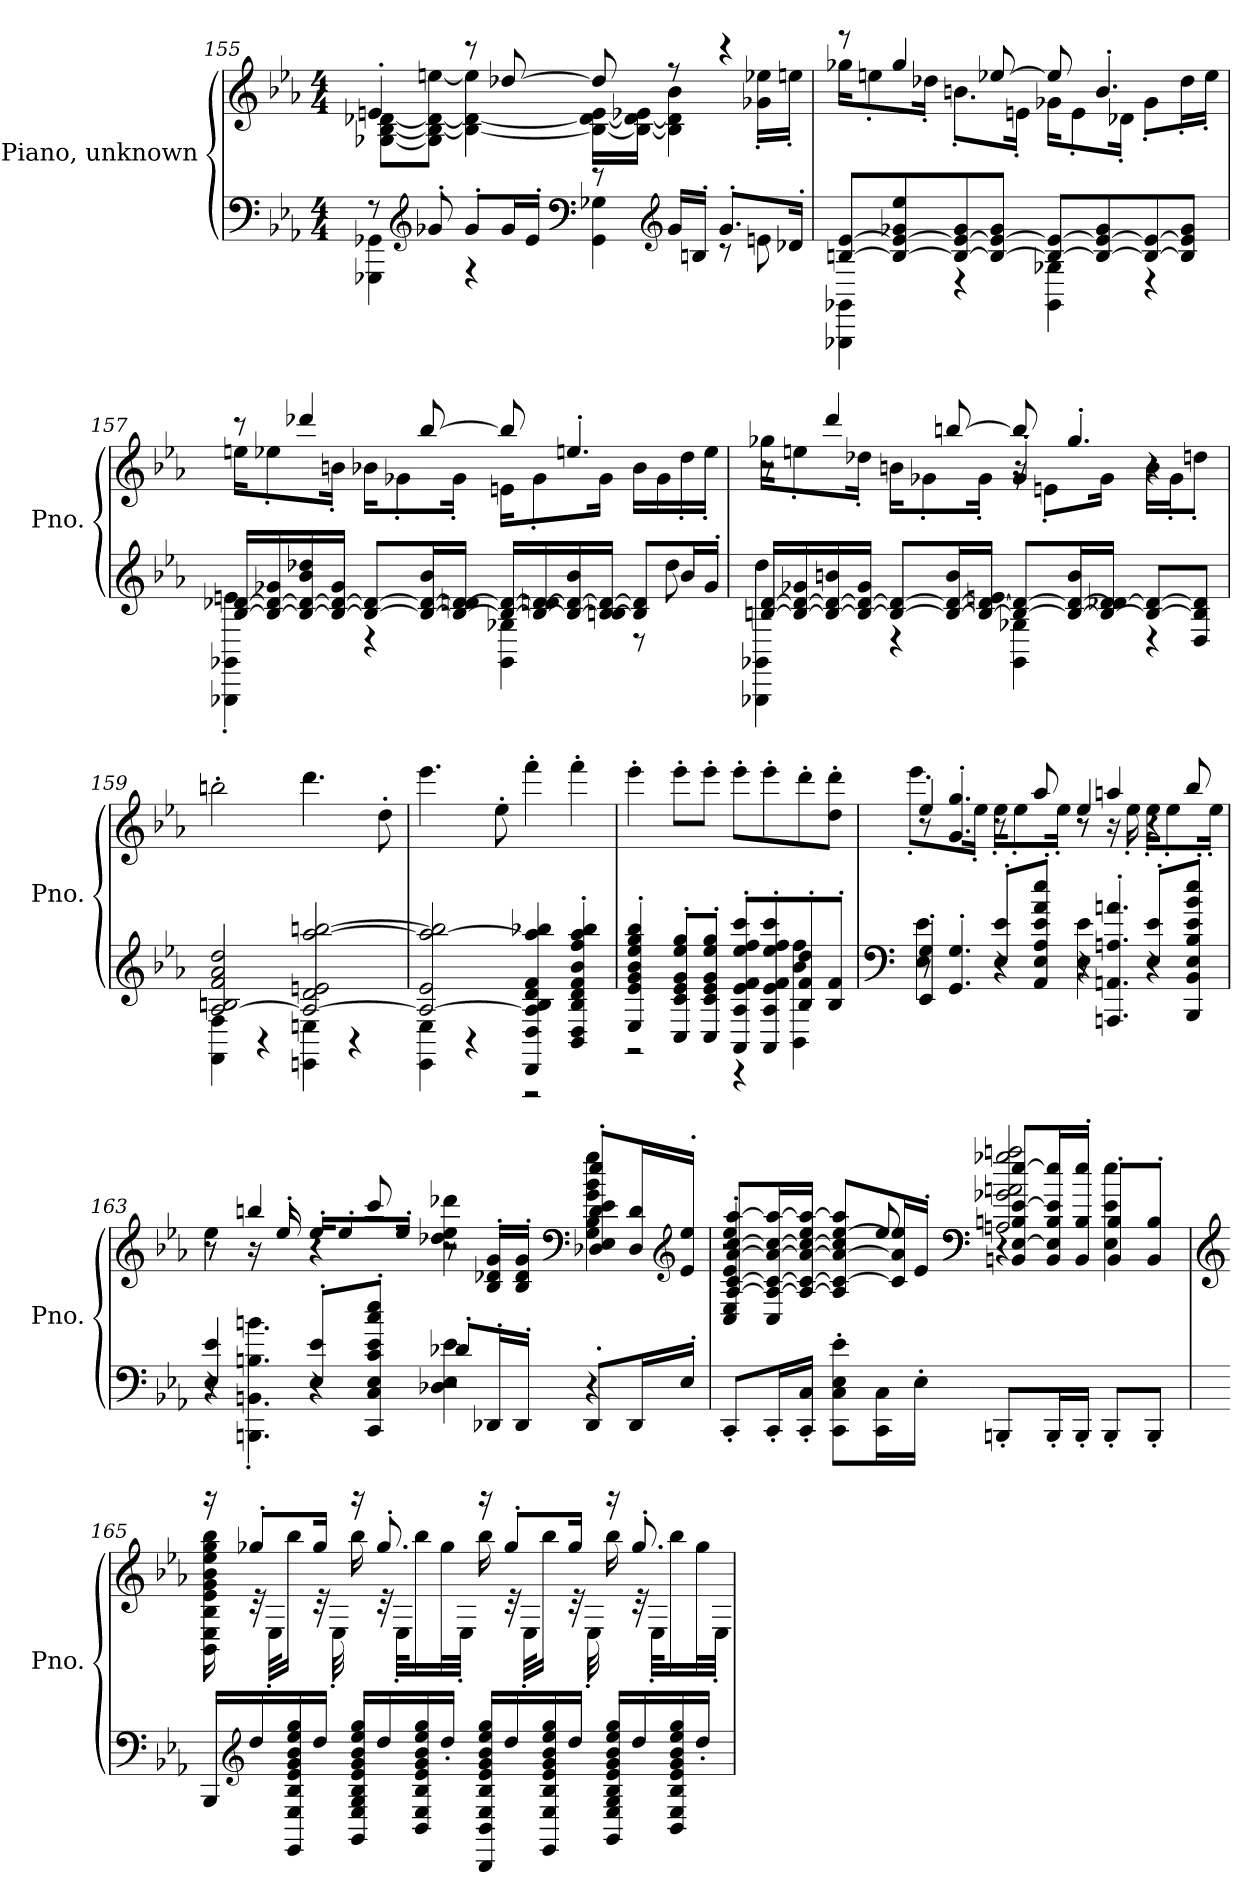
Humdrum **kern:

**kern	**kern
*part1	*part1
*staff2	*staff1
*I"Piano, unknown	*
*I'Pno.	*
*clefF4	*clefG2
*k[b-e-a-]	*k[b-e-a-]
*M4/4	*M4/4
=155	=155
*^	*^
8r	4GGG-X\ 4GG-X\	4en'/	[8G-X\ [8B-\ [8d-X\L
*clefG2	*	*	*
8g-X'/	.	.	8G-\] 8B-\_ 8d-\_ [8een\J
8g-'/L	4r	8r	4B-\_ 4d-\_ 4ee\]
16g-/L	.	[8dd-X/	.
16e-'/JJ	.	.	.
*clefF4	*	*	*
8r	4GG-\ 4G-X\	8dd-/]	16B-\_ 16d-\_ 16e\LL
.	.	.	16B-\_ 16d-\_ 16e-X\JJ
*clefG2	*	*	*
16g-/LL	.	8r	4B-\] 4d-\] 4b-\
16Bn'/JJ	.	.	.
8.g-'/L	8r	4r	.
.	8en\	.	16g-X\' 16ee-X\'LL
16d-X'/Jk	.	.	16een'\JJ
!!LO:PB:g=z	!!
=156	=156	=156	=156
[8Bn/ [8e-/L	4GGG-X\ 4GG-X\	8r	16gg-X\KL
.	.	.	8een'\
8B/_ 8e-/_ 8g-X/ 8ee-/	.	4gg-/	.
.	.	.	16dd-X'\Jk
8B/_ 8e-/_ 8g-/	4r	.	8.bn'\L
8B/_ 8e-/_ 8g-/J	.	[8ee-X/	.
.	.	.	16en'\Jk
8B/_ 8e-/_L	4GG-\ 4G-X\	8ee-/]	16g-X\KL
.	.	.	8e'\
8B/_ 8e-/_ 8g-/	.	4.b'/	.
.	.	.	16d-X'\Jk
8B/_ 8e-/_	4r	.	8g-'\L
8B/] 8e-/] 8g-/J	.	.	16dd-'\L
.	.	.	16ee-'\JJ
!!LO:LB:g=z	!!
=157	=157	=157	=157
[16B-/ [16d-X/LL	4GGG-X\' 4GG-X\' 4en\'	8r	16een\KL
16B-/_ 16d-/_ 16g-X/	.	.	8ee-X'\
16B-/_ 16d-/_ 16b-/ 16dd-X/	.	4ddd-X/	.
16B-/_ 16d-/_ 16g-/JJ	.	.	16bn'\Jk
8B-/_ 8d-/_L	4r	.	16b-X\KL
.	.	.	8g-X'\
16B-/_ 16d-/_ 16b-/L	.	[8bb-/	.
16B-/_ 16d-/_ 16dn/JJ	.	.	16g-'\Jk
16B-/_ 16d-/_LL	4GG-\ 4G-X\	8bb-/]	16en\KL
16B-/_ 16d-/_ 16dn/	.	.	8g-'\
16B-/_ 16d-/_ 16b-/	.	4.een'/	.
16B-/_ 16Bn/ 16d-/_JJ	.	.	16g-\Jk
8B-/] 8d-/]L	8r	.	16b-\LL
.	.	.	16g-\
16b-/L	8dd-\	.	16dd'\
16g-'/JJ	.	.	16ee'\JJ
!!LO:LB:g=z
=158	=158	=158	=158
*	*	*	*^
[16Bn/ [16d/LL	4GGG-X\ 4GG-X\ 4dd\	8r	16gg-X\KL	2r
16B/_ 16d/_ 16g-X/	.	.	8een'\	.
16B/_ 16d/_ 16bn/	.	4ddd/	.	.
16B/_ 16d/_ 16g-/JJ	.	.	16dd-X'\Jk	.
8B/_ 8d/_L	4r	.	16bn\KL	.
.	.	.	8g-X'\	.
16B/_ 16d/_ 16b/L	.	[8bbn/	.	.
16B/_ 16d/_ 16en/JJ	.	.	16g-'\Jk	.
8B/_ 8d/_L	4GG-\ 4G-X\	8bb/]	16r	4g-'/
.	.	.	8en'\L	.
16B/_ 16d/_ 16b/L	.	4.gg-'/	.	.
16B/_ 16d-X/ 16d/_JJ	.	.	16g-\Jk	.
8B/_ 8d/_L	4r	.	16b\LL	4r
.	.	.	16g-'\J	.
8D/ 8B/] 8d/]J	.	.	8ddn'\J	.
*	*	*v	*v	*v
=159	=159	=159
[2A-/ 2Bn/ 2f/ 2a-/ 2dd/	4FF\ 4F\	2bbn'\
.	4r	.
2A-/_ 2d/ 2en/ [2aa-/ [2bbn/	4EEn\ 4En\	4.ddd\
.	4r	.
.	.	8dd'\
=160	=160	=160
2A-/_ 2e-/ 2aa-/_ 2bb/]	4EE-\ 4E-\	4.eee-\
.	4r	.
.	.	8ee-'\
4DD/ 4D/ 4A-/] 4B-/ 4d/ 4f/ 4aa-/] 4bb-X/	2r	4fff'\
4BB-/' 4D/' 4B-/' 4d/' 4f/' 4b-/' 4ff/' 4aa-/' 4bb-/'	.	4fff'\
!!LO:LB:g=z
=161	=161	=161
4E-/' 4e-/' 4g/' 4b-/' 4ee-/' 4gg/' 4bb-/'	2r	4eee-'\
8C/' 8c/' 8e-/' 8g/' 8ee-/' 8gg/'L	.	8eee-'\L
8C/' 8c/' 8e-/' 8g/' 8ee-/' 8gg/'J	.	8eee-'\J
8AA-/' 8A-/' 8e-/' 8f/' 8ee-/' 8ff/' 8ccc/'L	4r	8eee-'\L
8AA-/' 8A-/' 8e-/' 8f/' 8ee-/' 8ff/' 8ccc/'	.	8eee-'\
8B-/' 8f/' 8dd/'	4BB-\ 4b-\ 4ff\	8ddd'\
8B-/' 8f/'J	.	8dd\' 8ddd\'J
*v	*v	*
=162	=162
*clefF4	*
*^	*^
*	*^	*	*^
4EE-/' 4G/'	4E-\ 4e-\	8r	4ee-/	8.eee-'\L	8r
.	.	4.GG/' 4.G/'	.	.	4.g/' 4.gg/'
.	.	.	.	16ee-'\Jk	.
8E-/' 8e-/'L	4r	.	8r	16ee-'\KL	.
.	.	.	.	8ee-'\	.
8AA-/' 8E-/' 8A-/' 8e-/' 8a-/' 8ee-/'J	.	.	8aa-/	.	.
.	.	.	.	16ee-'\Jk	.
4r	4E-\ 4e-\	8r	8r	8r	4ee-/
.	.	4.AAAn/' 4.AAn/' 4.An/' 4.an/'	4aan/	16r	.
.	.	.	.	16ee-'\	.
8E-/' 8e-/'L	4r	.	.	16ee-'\KL	4r
.	.	.	.	8ee-'\	.
8BBB-/' 8BB-/' 8E-/' 8B-/' 8e-/' 8b-/' 8ee-/'J	.	.	8bb-/	.	.
.	.	.	.	16ee-'\Jk	.
!!LO:LB:g=z	!!	!!
=163	=163	=163	=163	=163	=163
4E-/ 4e-/	8r	4r	8r	4ee-\	8r
.	4.BBBn\' 4.BBn\' 4.Bn\' 4.bn\'	.	4bbn/	.	16r
.	.	.	.	.	16ee-'/
4r	.	8E-/' 8e-/'L	.	4r	16ee-'/KL
.	.	.	.	.	8ee-'/
.	.	8CC/' 8C/' 8E-/' 8c/' 8e-/' 8cc/' 8ee-/'J	8ccc/	.	.
.	.	.	.	.	16ee-'/Jk
2r	4D-X\ 4E-\ 4e-\	8d-X'/L	2r	4dd-X\ 4ee-\ 4ddd-X\	8r
.	.	16DD-X'/L	.	.	16B-/' 16d-X/' 16g/'LL
.	.	16DD-'/JJ	.	.	16B-/' 16d-/' 16g/'JJ
*	*	*	*clefF4	*	*
.	4r	8DD-'/L	.	4G\ 4B-\ 4g\ 4b-\ 4gg\	8D-X/' 8E-/' 8d-/' 8e-/' 8ee-/'L
.	.	16DD-/L	.	.	16D-/ 16d-/L
*	*	*	*clefG2	*	*
.	.	16E-'/JJ	.	.	16e-/' 16ee-/'JJ
*v	*v	*v	*	*	*
=164	=164	=164	=164
8CC'/L	4C/' 4E-/' 4e-/' 4ee-/'	2r	[8A-/ [8c/ [8a-/ [8cc/ [8aa-/L
16CC'/L	.	.	16C/ 16A-/_ 16c/_ 16a-/_ 16cc/_ 16aa-/_L
16CC/' 16C/'JJ	.	.	16A-/_ 16c/_ 16a-/_ 16cc/_ 16ee-/ 16aa-/_JJ
8CC\' 8C\' 8E-\' 8e-\'L	8r	.	8A-/] 8c/_ 8a-/_ 8cc/] [8ee-/ 8aa-/]L
16CC\ 16C\L	8ee-/	.	16c/] 16a-/] 16ee-/]L
16E-'\JJ	.	.	16e-'/JJ
*	*clefF4	*	*
8BBBn'/L	2An/ 2g-X/ 2an/ 2gg-X/ 2aan/	4r	8BBn/ [8E-/ 8Bn/ [8e-/ [8ee-/L
16BBB'/L	.	.	16BB/ 16E-/] 16B/ 16e-/] 16ee-/]L
16BBB'/JJ	.	.	16BB/' 16B/' 16ee-/'JJ
8BBB'/L	.	4E-\ 4e-\ 4ee-\	8BB/' 8B/'L
8BBB'/J	.	.	8BB/' 8B/'J
*	*v	*v	*v
!!LO:LB:g=z
=165	=165
*	*clefG2
*	*^
16BBB-/LL	16r	16BB-\ 16E-\ 16B-\ 16e-\ 16g\ 16b-\ 16ee-\ 16gg\ 16bb-\
*clefG2	*	*
16dd/	8gg-X'/L	32r
.	.	32E-'\KLL
16EE-/ 16E-/ 16B-/ 16e-/ 16g/ 16b-/ 16ee-/ 16gg/	.	16bb-\JJ
16dd/JJ	16gg-/Jk	32r
.	.	32E-'\
16GG/ 16E-/ 16G/ 16B-/ 16e-/ 16g/ 16b-/ 16ee-/ 16gg/LL	16r	16bb-\
16dd/	8.gg-'/	32r
.	.	32E-'\KLL
16BB-/ 16E-/ 16B-/ 16e-/ 16g/ 16b-/ 16ee-/ 16gg/	.	16bb-\
16dd'/JJ	.	32gg-\L
.	.	32E-'\JJJ
16BBB-/ 16BB-/ 16E-/ 16B-/ 16e-/ 16g/ 16b-/ 16ee-/ 16gg/LL	16r	16bb-\
16dd/	8gg-'/L	32r
.	.	32E-'\KLL
16EE-/ 16E-/ 16B-/ 16e-/ 16g/ 16b-/ 16ee-/ 16gg/	.	16bb-\JJ
16dd/JJ	16gg-/Jk	32r
.	.	32E-'\
16GG/ 16E-/ 16G/ 16B-/ 16e-/ 16g/ 16b-/ 16ee-/ 16gg/LL	16r	16bb-\
16dd/	8.gg-'/	32r
.	.	32E-'\KLL
16BB-/ 16E-/ 16B-/ 16e-/ 16g/ 16b-/ 16ee-/ 16gg/	.	16bb-\
16dd'/JJ	.	32gg-\L
.	.	32E-'\JJJ
*	*v	*v
=	=
*-	*-
